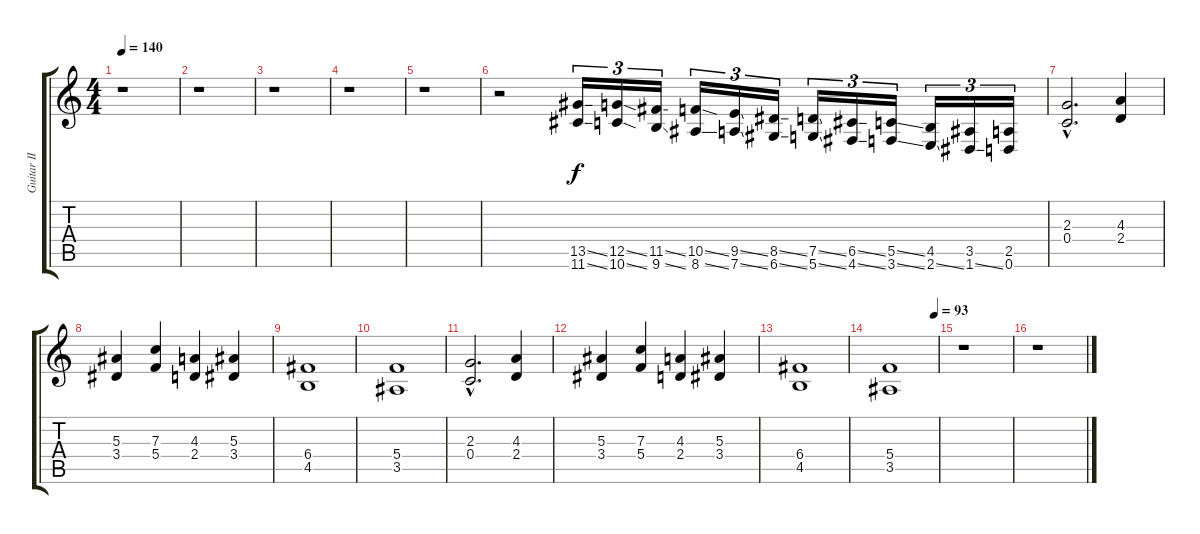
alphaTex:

\track ("Guitar II" "Guitar II") {instrument distortionguitar}
\staff {score tabs}
\tuning (D4 A3 F3 C3 G2 D2) {hide}
\ts (4 4)
\tempo 140
\clef g2
\ks c
r.1{dy f} |
r.1 |
r.1 |
r.1 |
r.1 |
r.2 (13.5{ss} 11.6{ss}).16{tu (3 2)} (12.5{ss} 10.6{ss}).16{tu (3 2)} (11.5{ss} 9.6{ss}).16{tu (3 2)} (10.5{ss} 8.6{ss}).16{tu (3 2)} (9.5{ss} 7.6{ss}).16{tu (3 2)} (8.5{ss} 6.6{ss}).16{tu (3 2)} (7.5{ss} 5.6{ss}).16{tu (3 2)} (6.5{ss} 4.6{ss}).16{tu (3 2)} (5.5{ss} 3.6{ss}).16{tu (3 2)} (4.5 2.6{ss}).16{tu (3 2)} (3.5 1.6{ss}).16{tu (3 2)} (2.5 0.6).16{tu (3 2)} |
(2.3{hac} 0.4{hac}).2{d} (4.3 2.4).4 |
(5.3 3.4).4 (7.3 5.4).4 (4.3 2.4).4 (5.3 3.4).4 |
(6.4 4.5).1 |
(5.4 3.5).1 |
(2.3{hac} 0.4{hac}).2{d} (4.3 2.4).4 |
(5.3 3.4).4 (7.3 5.4).4 (4.3 2.4).4 (5.3 3.4).4 |
(6.4 4.5).1 |
\tempo (93 0.9375)
(5.4 3.5).1 |
r.1 |
r.1
